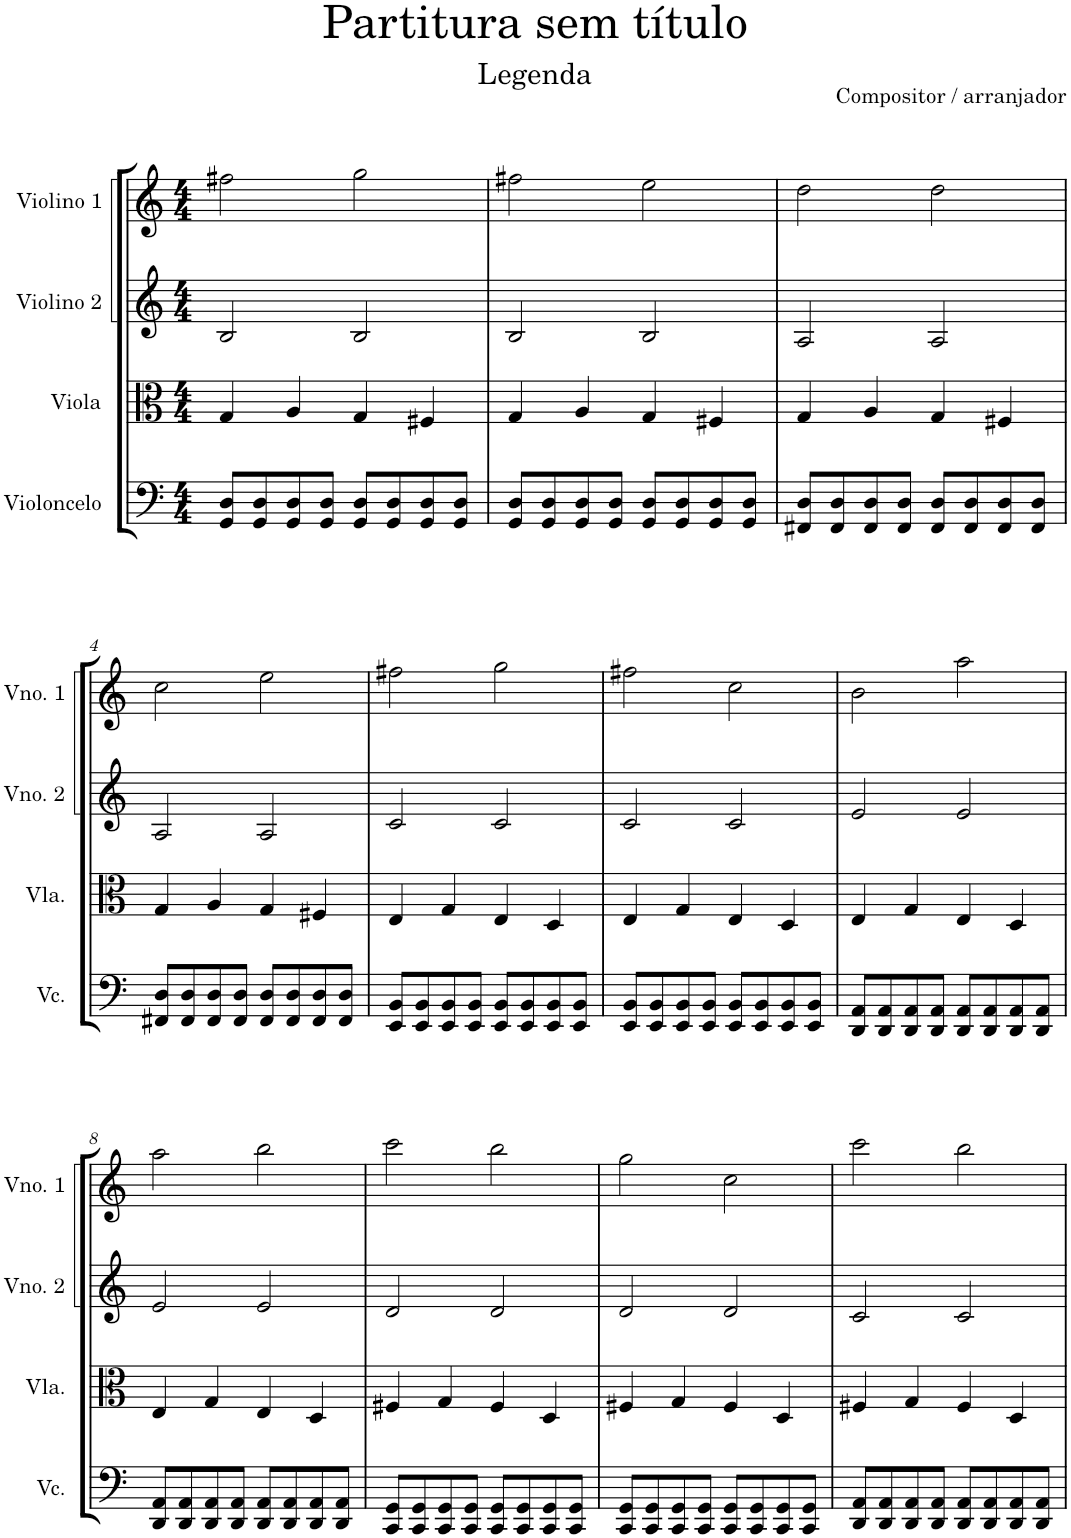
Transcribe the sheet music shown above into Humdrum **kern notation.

**kern	**kern	**kern	**kern
*part4	*part3	*part2	*part1
*staff4	*staff3	*staff2	*staff1
*I"Violoncelo	*I"Viola	*I"Violino 2	*I"Violino 1
*I'Vc.	*I'Vla.	*I'Vno. 2	*I'Vno. 1
*clefF4	*clefC3	*clefG2	*clefG2
*k[]	*k[]	*k[]	*k[]
*M4/4	*M4/4	*M4/4	*M4/4
=1	=1	=1	=1
8GG/ 8D/L	4G/	2B/	2ff#X\
8GG/ 8D/	.	.	.
8GG/ 8D/	4A/	.	.
8GG/ 8D/J	.	.	.
8GG/ 8D/L	4G/	2B/	2gg\
8GG/ 8D/	.	.	.
8GG/ 8D/	4F#X/	.	.
8GG/ 8D/J	.	.	.
=2	=2	=2	=2
8GG/ 8D/L	4G/	2B/	2ff#X\
8GG/ 8D/	.	.	.
8GG/ 8D/	4A/	.	.
8GG/ 8D/J	.	.	.
8GG/ 8D/L	4G/	2B/	2ee\
8GG/ 8D/	.	.	.
8GG/ 8D/	4F#X/	.	.
8GG/ 8D/J	.	.	.
=3	=3	=3	=3
8FF#X/ 8D/L	4G/	2A/	2dd\
8FF#/ 8D/	.	.	.
8FF#/ 8D/	4A/	.	.
8FF#/ 8D/J	.	.	.
8FF#/ 8D/L	4G/	2A/	2dd\
8FF#/ 8D/	.	.	.
8FF#/ 8D/	4F#X/	.	.
8FF#/ 8D/J	.	.	.
!!LO:LB:g=z
=4	=4	=4	=4
8FF#X/ 8D/L	4G/	2A/	2cc\
8FF#/ 8D/	.	.	.
8FF#/ 8D/	4A/	.	.
8FF#/ 8D/J	.	.	.
8FF#/ 8D/L	4G/	2A/	2ee\
8FF#/ 8D/	.	.	.
8FF#/ 8D/	4F#X/	.	.
8FF#/ 8D/J	.	.	.
=5	=5	=5	=5
8EE/ 8BB/L	4E/	2c/	2ff#X\
8EE/ 8BB/	.	.	.
8EE/ 8BB/	4G/	.	.
8EE/ 8BB/J	.	.	.
8EE/ 8BB/L	4E/	2c/	2gg\
8EE/ 8BB/	.	.	.
8EE/ 8BB/	4D/	.	.
8EE/ 8BB/J	.	.	.
=6	=6	=6	=6
8EE/ 8BB/L	4E/	2c/	2ff#X\
8EE/ 8BB/	.	.	.
8EE/ 8BB/	4G/	.	.
8EE/ 8BB/J	.	.	.
8EE/ 8BB/L	4E/	2c/	2cc\
8EE/ 8BB/	.	.	.
8EE/ 8BB/	4D/	.	.
8EE/ 8BB/J	.	.	.
=7	=7	=7	=7
8DD/ 8AA/L	4E/	2e/	2b\
8DD/ 8AA/	.	.	.
8DD/ 8AA/	4G/	.	.
8DD/ 8AA/J	.	.	.
8DD/ 8AA/L	4E/	2e/	2aa\
8DD/ 8AA/	.	.	.
8DD/ 8AA/	4D/	.	.
8DD/ 8AA/J	.	.	.
!!LO:LB:g=z
=8	=8	=8	=8
8DD/ 8AA/L	4E/	2e/	2aa\
8DD/ 8AA/	.	.	.
8DD/ 8AA/	4G/	.	.
8DD/ 8AA/J	.	.	.
8DD/ 8AA/L	4E/	2e/	2bb\
8DD/ 8AA/	.	.	.
8DD/ 8AA/	4D/	.	.
8DD/ 8AA/J	.	.	.
=9	=9	=9	=9
8CC/ 8GG/L	4F#X/	2d/	2ccc\
8CC/ 8GG/	.	.	.
8CC/ 8GG/	4G/	.	.
8CC/ 8GG/J	.	.	.
8CC/ 8GG/L	4F#/	2d/	2bb\
8CC/ 8GG/	.	.	.
8CC/ 8GG/	4D/	.	.
8CC/ 8GG/J	.	.	.
=10	=10	=10	=10
8CC/ 8GG/L	4F#X/	2d/	2gg\
8CC/ 8GG/	.	.	.
8CC/ 8GG/	4G/	.	.
8CC/ 8GG/J	.	.	.
8CC/ 8GG/L	4F#/	2d/	2cc\
8CC/ 8GG/	.	.	.
8CC/ 8GG/	4D/	.	.
8CC/ 8GG/J	.	.	.
=11	=11	=11	=11
8DD/ 8AA/L	4F#X/	2c/	2ccc\
8DD/ 8AA/	.	.	.
8DD/ 8AA/	4G/	.	.
8DD/ 8AA/J	.	.	.
8DD/ 8AA/L	4F#/	2c/	2bb\
8DD/ 8AA/	.	.	.
8DD/ 8AA/	4D/	.	.
8DD/ 8AA/J	.	.	.
=	=	=	=
*-	*-	*-	*-
